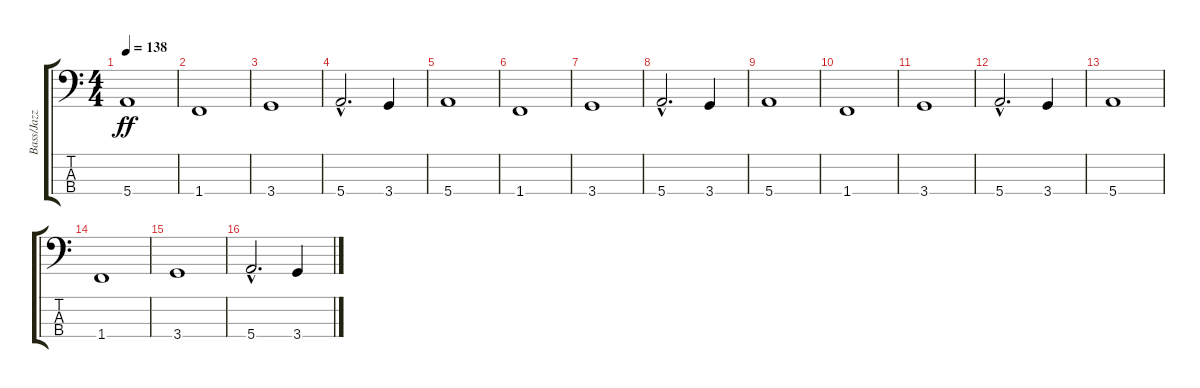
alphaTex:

\track ("Bass/Jazz :)" "Bass/Jazz ") {instrument electricguitarjazz}
\staff {score tabs}
\tuning (G2 D2 A1 E1) {hide}
\ts (4 4)
\tempo 138
\clef f4
\ks c
5.4.1{dy ff instrument electricguitarjazz} |
1.4.1 |
3.4.1 |
5.4{hac}.2{d} 3.4.4 |
5.4.1 |
1.4.1 |
3.4.1 |
5.4{hac}.2{d} 3.4.4 |
5.4.1 |
1.4.1 |
3.4.1 |
5.4{hac}.2{d} 3.4.4 |
5.4.1 |
1.4.1 |
3.4.1 |
5.4{hac}.2{d} 3.4.4
